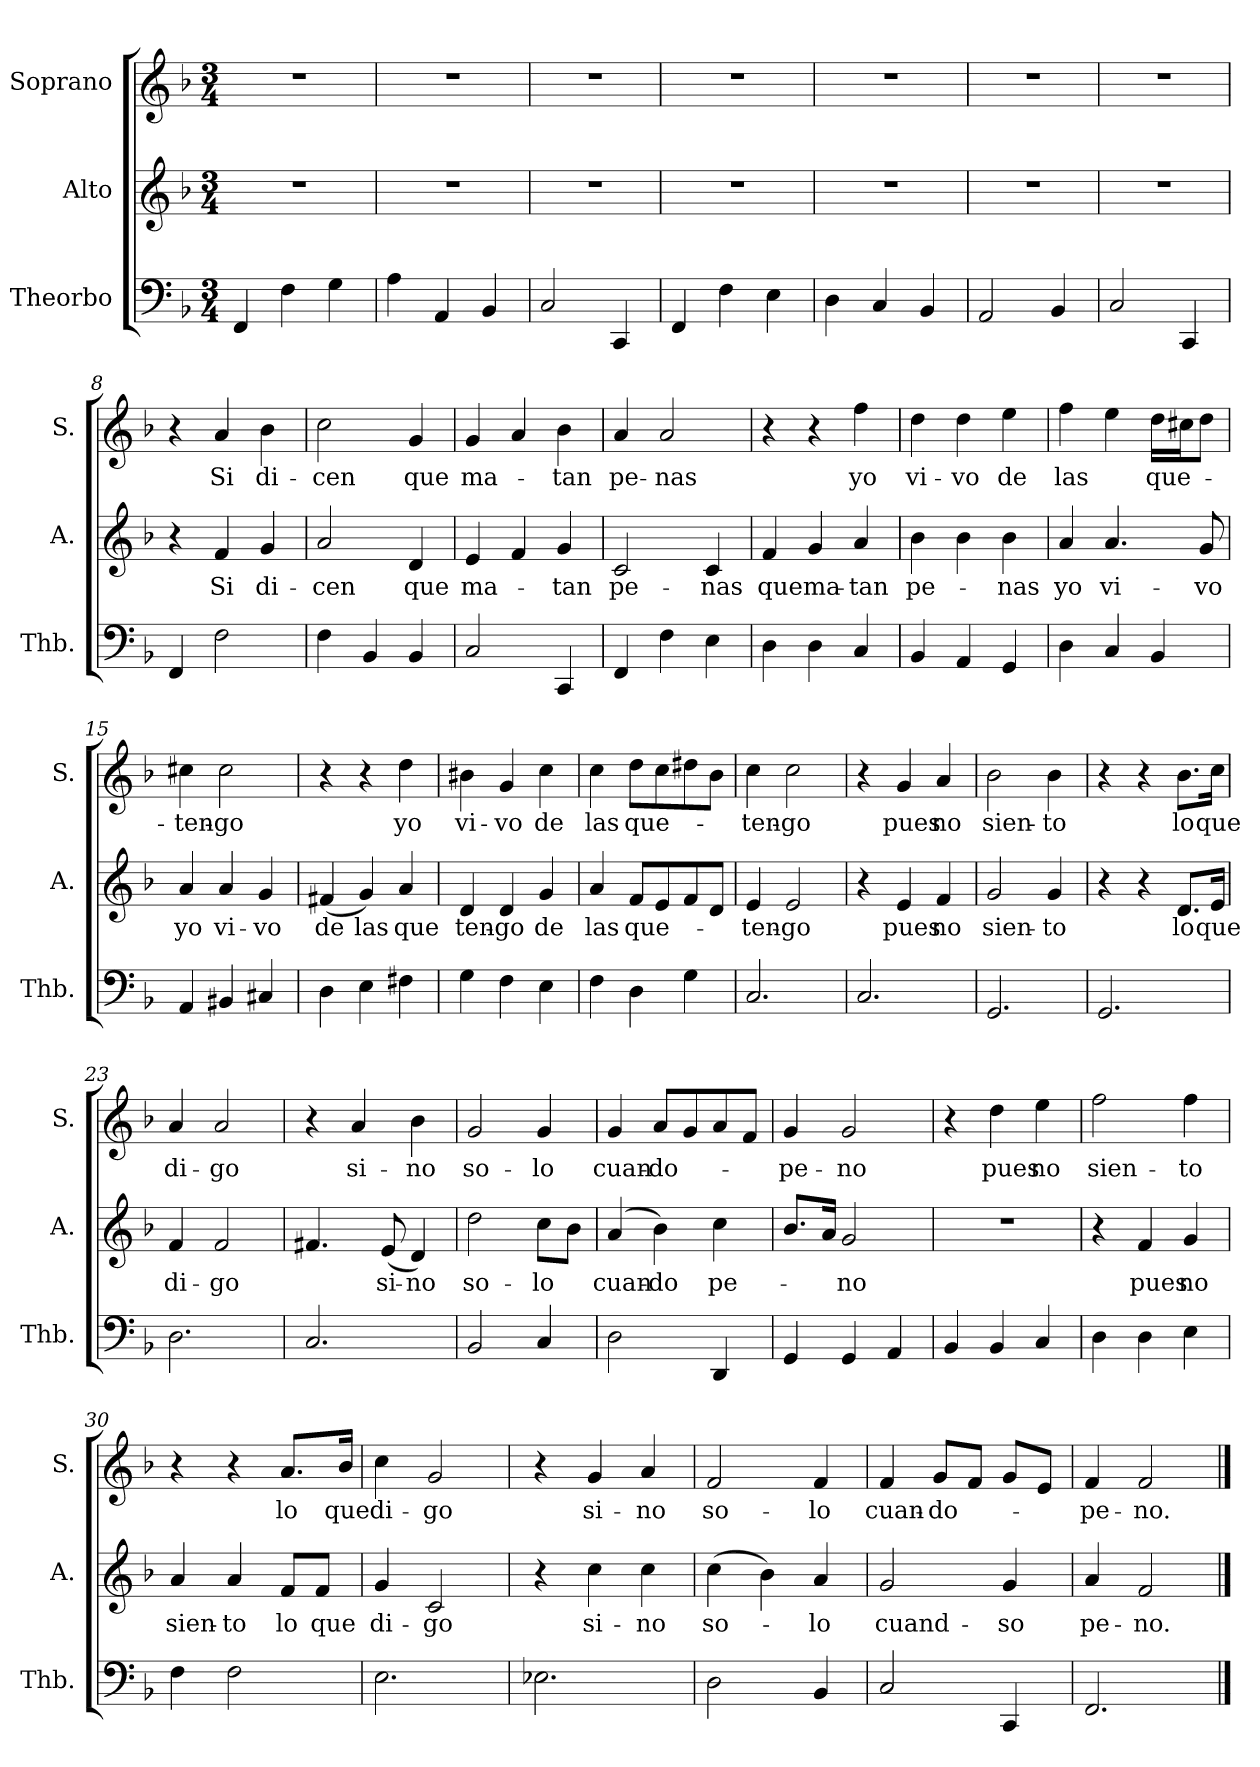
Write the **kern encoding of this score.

**kern	**kern	**text	**kern	**text
*part3	*part2	*part2	*part1	*part1
*staff3	*staff2	*staff2	*staff1	*staff1
*I"Theorbo	*I"Alto	*	*I"Soprano	*
*I'Thb.	*I'A.	*	*I'S.	*
*clefF4	*clefG2	*	*clefG2	*
*k[b-]	*k[b-]	*	*k[b-]	*
*M3/4	*M3/4	*	*M3/4	*
=1	=1	=1	=1	=1
4FF	2.r	.	2.r	.
4F	.	.	.	.
4G	.	.	.	.
=2	=2	=2	=2	=2
4A	2.r	.	2.r	.
4AA	.	.	.	.
4BB-	.	.	.	.
=3	=3	=3	=3	=3
2C	2.r	.	2.r	.
4CC	.	.	.	.
=4	=4	=4	=4	=4
4FF	2.r	.	2.r	.
4F	.	.	.	.
4E	.	.	.	.
=5	=5	=5	=5	=5
4D	2.r	.	2.r	.
4C	.	.	.	.
4BB-	.	.	.	.
=6	=6	=6	=6	=6
2AA	2.r	.	2.r	.
4BB-	.	.	.	.
=7	=7	=7	=7	=7
2C	2.r	.	2.r	.
4CC	.	.	.	.
=8	=8	=8	=8	=8
4FF	4r	.	4r	.
2F	4f	Si	4a	Si
.	4g	di-	4b-	di-
=9	=9	=9	=9	=9
4F	2a	-cen	2cc	-cen
4BB-	.	.	.	.
4BB-	4d	que	4g	que
!!LO:LB:g=z
=10	=10	=10	=10	=10
2C	4e	ma-	4g	ma-
.	4f	.	4a	.
4CC	4g	-tan	4b-	-tan
=11	=11	=11	=11	=11
4FF	2c	pe-	4a	pe-
4F	.	.	2a	-nas
4E	4c	-nas	.	.
=12	=12	=12	=12	=12
4D	4f	que	4r	.
4D	4g	ma-	4r	.
4C	4a	-tan	4ff	yo
=13	=13	=13	=13	=13
4BB-	4b-	pe-	4dd	vi-
4AA	4b-	.	4dd	-vo
4GG	4b-	-nas	4ee	de
=14	=14	=14	=14	=14
4D	4a	yo	4ff	las
4C	4.a	vi-	4ee	.
4BB-	.	.	16ddLL	que-
.	.	.	16cc#XJ	.
.	8g	-vo	8ddJ	.
=15	=15	=15	=15	=15
4AA	4a	yo	4cc#X	-ten-
4BB#X	4a	vi-	2cc#	-go
4C#X	4g	-vo	.	.
!!LO:LB:g=z
=16	=16	=16	=16	=16
4D	(4f#X	de	4r	.
4E	4g)	las	4r	.
4F#X	4a	que	4dd	yo
=17	=17	=17	=17	=17
4G	4d	ten-	4b#X	vi-
4F	4d	-go	4g	-vo
4E	4g	de	4cc	de
=18	=18	=18	=18	=18
4F	4a	las	4cc	las
4D	8fL	que-	8ddL	que-
.	8e	.	8cc	.
4G	8f	.	8dd#X	.
.	8dJ	.	8b-J	.
=19	=19	=19	=19	=19
2.C	4e	-ten-	4cc	-ten-
.	2e	-go	2cc	-go
=20	=20	=20	=20	=20
2.C	4r	.	4r	.
.	4e	pues	4g	pues
.	4f	no	4a	no
=21	=21	=21	=21	=21
2.GG	2g	sien-	2b-	sien-
.	4g	-to	4b-	-to
=22	=22	=22	=22	=22
2.GG	4r	.	4r	.
.	4r	.	4r	.
.	8.dL	lo	8.b-L	lo
.	16eJk	que	16ccJk	que
!!LO:PB:g=z
=23	=23	=23	=23	=23
2.D	4f	di-	4a	di-
.	2f	-go	2a	-go
=24	=24	=24	=24	=24
2.C	4.f#X	.	4r	.
.	.	.	4a	si-
.	(8e	si-	.	.
.	4d)	-no	4b-	-no
=25	=25	=25	=25	=25
2BB-	2dd	so-	2g	so-
4C	8ccL	-lo	4g	-lo
.	8b-J	.	.	.
=26	=26	=26	=26	=26
2D	(4a	cuan-	4g	cuan-
.	4b-)	-do	8aL	-do-
.	.	.	8g	.
4DD	4cc	pe-	8a	.
.	.	.	8fJ	.
=27	=27	=27	=27	=27
4GG	8.b-L	.	4g	-pe-
.	16aJk	.	.	.
4GG	2g	-no	2g	-no
4AA	.	.	.	.
=28	=28	=28	=28	=28
4BB-	2.r	.	4r	.
4BB-	.	.	4dd	pues
4C	.	.	4ee	no
=29	=29	=29	=29	=29
4D	4r	.	2ff	sien-
4D	4f	pues	.	.
4E	4g	no	4ff	-to
!!LO:LB:g=z
=30	=30	=30	=30	=30
4F	4a	sien-	4r	.
2F	4a	-to	4r	.
.	8fL	lo	8.aL	lo
.	8fJ	que	.	.
.	.	.	16b-Jk	que
=31	=31	=31	=31	=31
2.E	4g	di-	4cc	di-
.	2c	-go	2g	-go
=32	=32	=32	=32	=32
2.E-X	4r	.	4r	.
.	4cc	si-	4g	si-
.	4cc	-no	4a	-no
=33	=33	=33	=33	=33
2D	(4cc	so-	2f	so-
.	4b-)	.	.	.
4BB-	4a	-lo	4f	-lo
=34	=34	=34	=34	=34
2C	2g	cuand-	4f	cuan-
.	.	.	8gL	-do-
.	.	.	8fJ	.
4CC	4g	-so	8gL	.
.	.	.	8eJ	.
=35	=35	=35	=35	=35
2.FF	4a	pe-	4f	-pe-
.	2f	-no.	2f	-no.
==	==	==	==	==
*-	*-	*-	*-	*-
